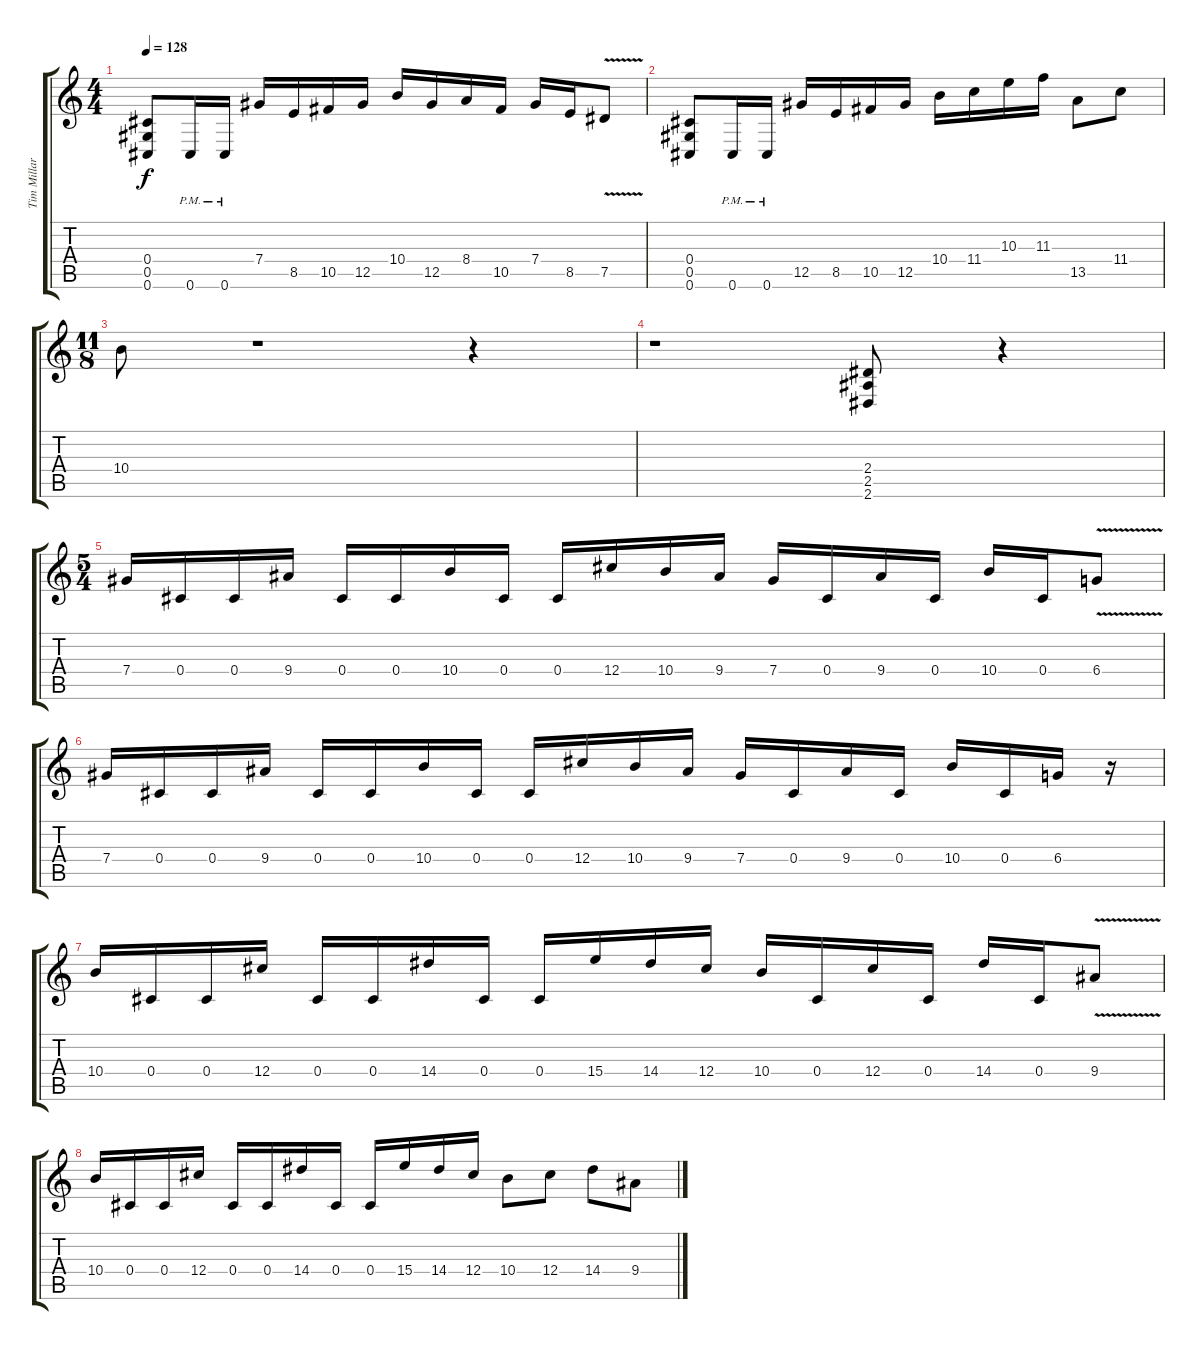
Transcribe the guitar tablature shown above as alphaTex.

\track ("Tim Millar" "Tim Millar") {instrument distortionguitar}
\staff {score tabs}
\tuning (Eb4 Bb3 Gb3 Db3 Ab2 Db2) {hide}
\ts (4 4)
\tempo 128
\clef g2
\ks c
(0.4 0.5 0.6).8{dy f} 0.6{pm}.16 0.6{pm}.16 7.4.16 8.5.16 10.5.16 12.5.16 10.4.16 12.5.16 8.4.16 10.5.16 7.4.16 8.5.16 7.5{v}.8 |
(0.4 0.5 0.6).8 0.6{pm}.16 0.6{pm}.16 12.5.16 8.5.16 10.5.16 12.5.16 10.4.16 11.4.16 10.3.16 11.3.16 13.5.8 11.4.8 |
\ts (11 8)
10.4.8 r.1 r.4 |
r.1 (2.4 2.5 2.6).8 r.4 |
\ts (5 4)
7.4.16 0.4.16 0.4.16 9.4.16 0.4.16 0.4.16 10.4.16 0.4.16 0.4.16 12.4.16 10.4.16 9.4.16 7.4.16 0.4.16 9.4.16 0.4.16 10.4.16 0.4.16 6.4{v}.8 |
7.4.16 0.4.16 0.4.16 9.4.16 0.4.16 0.4.16 10.4.16 0.4.16 0.4.16 12.4.16 10.4.16 9.4.16 7.4.16 0.4.16 9.4.16 0.4.16 10.4.16 0.4.16 6.4.16 r.16 |
10.4.16 0.4.16 0.4.16 12.4.16 0.4.16 0.4.16 14.4.16 0.4.16 0.4.16 15.4.16 14.4.16 12.4.16 10.4.16 0.4.16 12.4.16 0.4.16 14.4.16 0.4.16 9.4{v}.8 |
10.4.16 0.4.16 0.4.16 12.4.16 0.4.16 0.4.16 14.4.16 0.4.16 0.4.16 15.4.16 14.4.16 12.4.16 10.4.8 12.4.8 14.4.8 9.4.8
